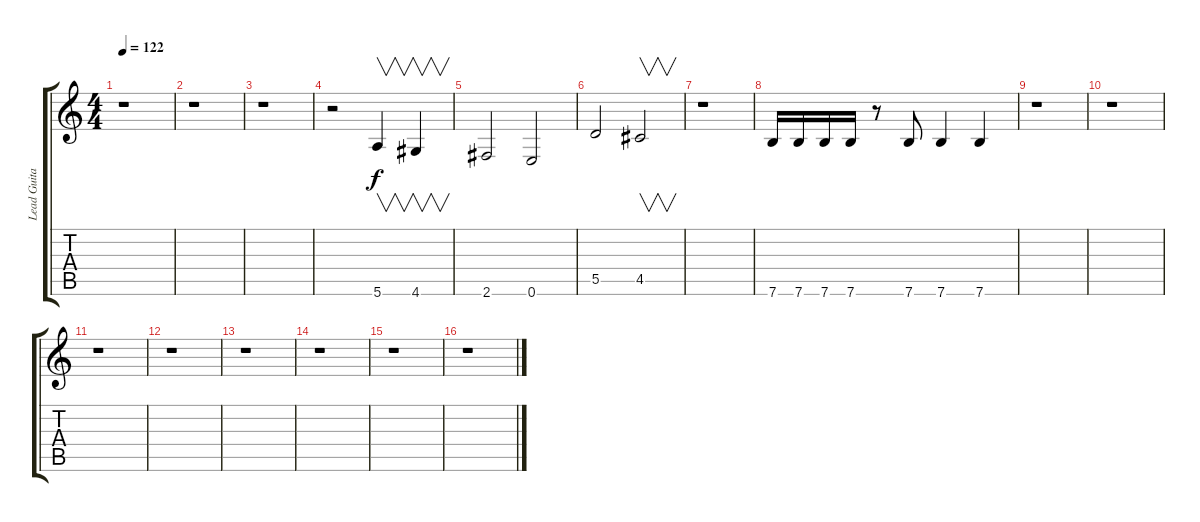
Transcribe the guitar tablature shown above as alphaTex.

\track ("Lead Guitar" "Lead Guita") {instrument overdrivenguitar}
\staff {score tabs}
\tuning (E4 B3 G3 D3 A2 E2) {hide}
\ts (4 4)
\tempo 122
\clef g2
\ks c
r.1{dy f} |
r.1 |
r.1 |
r.2 5.6.4{v} 4.6.4{v} |
2.6.2 0.6.2 |
5.5.2 4.5.2{v} |
r.1 |
7.6.16 7.6.16 7.6.16 7.6.16 r.8 7.6.8 7.6.4 7.6.4 |
r.1 |
r.1 |
r.1 |
r.1 |
r.1 |
r.1 |
r.1 |
r.1
